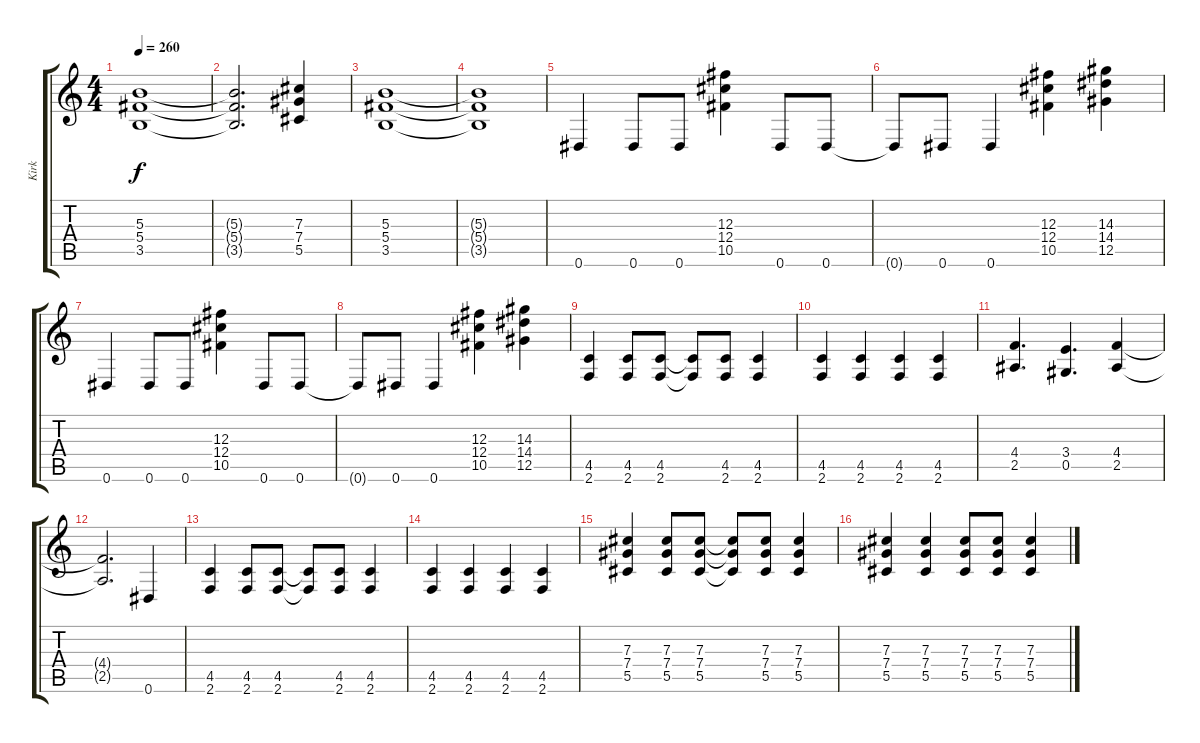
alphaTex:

\track ("Kirk" "Kirk") {instrument distortionguitar}
\staff {score tabs}
\tuning (Eb4 Bb3 Gb3 Db3 Ab2 Eb2) {hide}
\ts (4 4)
\tempo 260
\clef g2
\ks c
(5.3 5.4 3.5).1{dy f} |
(5.3{t} 5.4{t} 3.5{t}).2{d} (7.3 7.4 5.5).4 |
(5.3 5.4 3.5).1 |
(5.3{t} 5.4{t} 3.5{t}).1 |
0.6.4 0.6.8 0.6.8 (12.3 12.4 10.5).4 0.6.8 0.6.8 |
0.6{t}.8 0.6.8 0.6.4 (12.3 12.4 10.5).4 (14.3 14.4 12.5).4 |
0.6.4 0.6.8 0.6.8 (12.3 12.4 10.5).4 0.6.8 0.6.8 |
0.6{t}.8 0.6.8 0.6.4 (12.3 12.4 10.5).4 (14.3 14.4 12.5).4 |
(4.5 2.6).4 (4.5 2.6).8 (4.5 2.6).8 (4.5{t} 2.6{t}).8 (4.5 2.6).8 (4.5 2.6).4 |
(4.5 2.6).4 (4.5 2.6).4 (4.5 2.6).4 (4.5 2.6).4 |
(4.4 2.5).4{d} (3.4 0.5).4{d} (4.4 2.5).4 |
(4.4{t} 2.5{t}).2{d} 0.6.4 |
(4.5 2.6).4 (4.5 2.6).8 (4.5 2.6).8 (4.5{t} 2.6{t}).8 (4.5 2.6).8 (4.5 2.6).4 |
(4.5 2.6).4 (4.5 2.6).4 (4.5 2.6).4 (4.5 2.6).4 |
(7.3 7.4 5.5).4 (7.3 7.4 5.5).8 (7.3 7.4 5.5).8 (7.3{t} 7.4{t} 5.5{t}).8 (7.3 7.4 5.5).8 (7.3 7.4 5.5).4 |
(7.3 7.4 5.5).4 (7.3 7.4 5.5).4 (7.3 7.4 5.5).8 (7.3 7.4 5.5).8 (7.3 7.4 5.5).4
